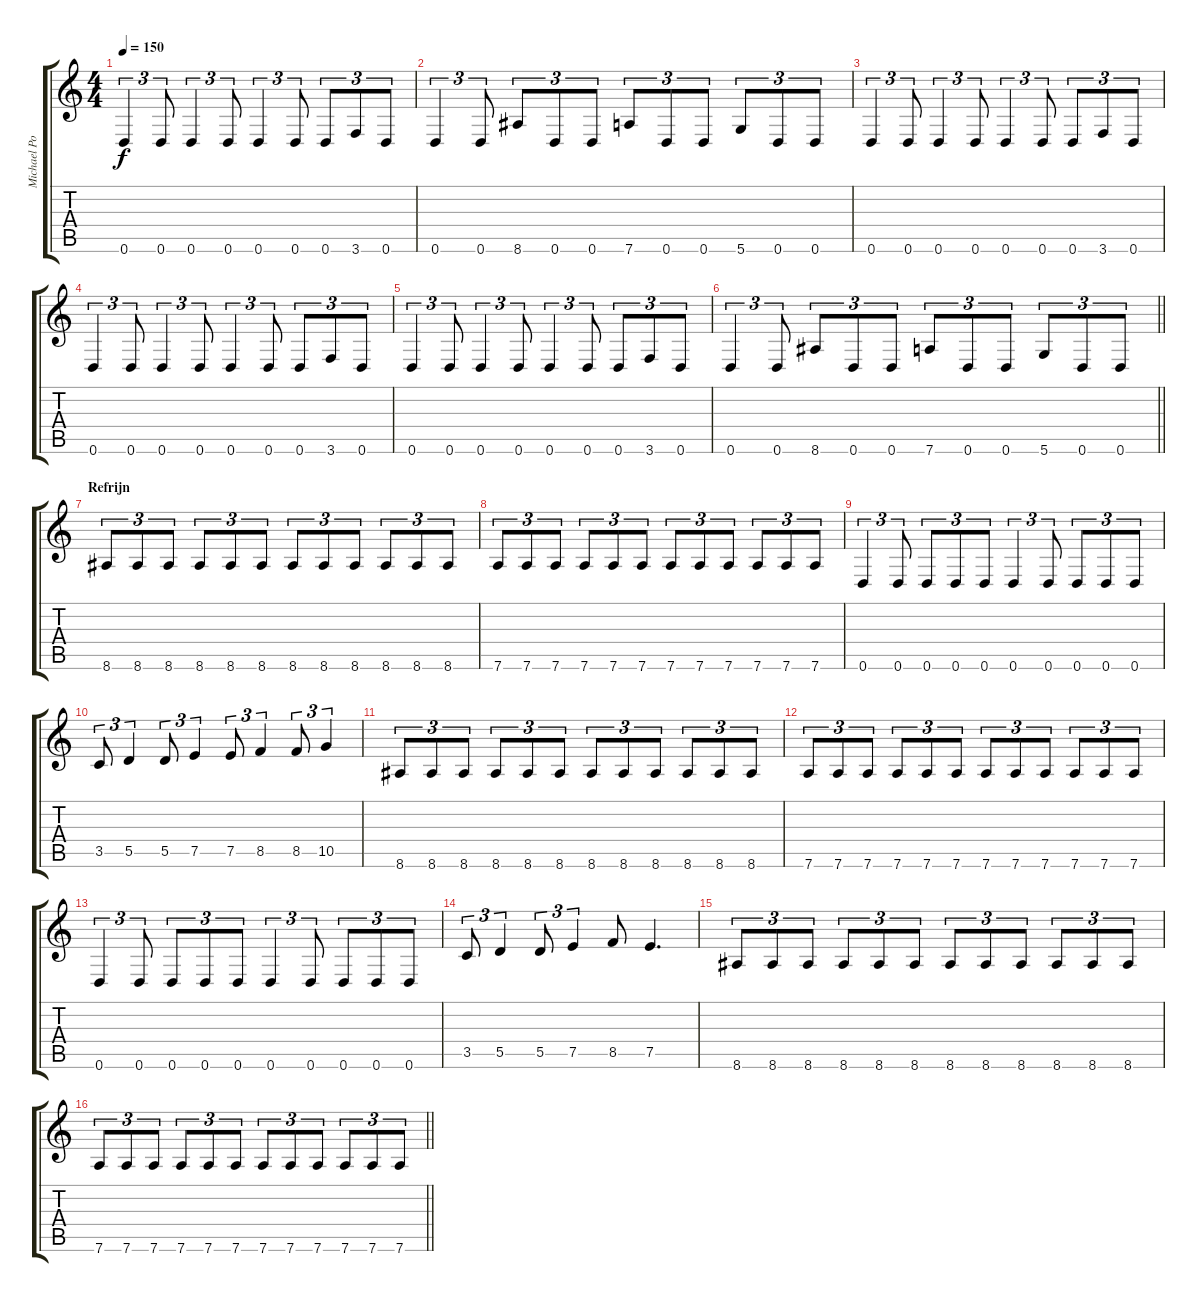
\track ("Michael Poulsen" "Michael Po") {instrument distortionguitar}
\staff {score tabs}
\tuning (E4 B3 G3 D3 A2 D2) {hide}
\ts (4 4)
\tempo 150
\clef g2
\ks c
0.6.4{tu (3 2) dy f} 0.6.8{tu (3 2)} 0.6.4{tu (3 2)} 0.6.8{tu (3 2)} 0.6.4{tu (3 2)} 0.6.8{tu (3 2)} 0.6.8{tu (3 2)} 3.6.8{tu (3 2)} 0.6.8{tu (3 2)} |
0.6.4{tu (3 2)} 0.6.8{tu (3 2)} 8.6.8{tu (3 2)} 0.6.8{tu (3 2)} 0.6.8{tu (3 2)} 7.6.8{tu (3 2)} 0.6.8{tu (3 2)} 0.6.8{tu (3 2)} 5.6.8{tu (3 2)} 0.6.8{tu (3 2)} 0.6.8{tu (3 2)} |
0.6.4{tu (3 2)} 0.6.8{tu (3 2)} 0.6.4{tu (3 2)} 0.6.8{tu (3 2)} 0.6.4{tu (3 2)} 0.6.8{tu (3 2)} 0.6.8{tu (3 2)} 3.6.8{tu (3 2)} 0.6.8{tu (3 2)} |
0.6.4{tu (3 2)} 0.6.8{tu (3 2)} 0.6.4{tu (3 2)} 0.6.8{tu (3 2)} 0.6.4{tu (3 2)} 0.6.8{tu (3 2)} 0.6.8{tu (3 2)} 3.6.8{tu (3 2)} 0.6.8{tu (3 2)} |
0.6.4{tu (3 2)} 0.6.8{tu (3 2)} 0.6.4{tu (3 2)} 0.6.8{tu (3 2)} 0.6.4{tu (3 2)} 0.6.8{tu (3 2)} 0.6.8{tu (3 2)} 3.6.8{tu (3 2)} 0.6.8{tu (3 2)} |
\barLineRight lightlight
0.6.4{tu (3 2)} 0.6.8{tu (3 2)} 8.6.8{tu (3 2)} 0.6.8{tu (3 2)} 0.6.8{tu (3 2)} 7.6.8{tu (3 2)} 0.6.8{tu (3 2)} 0.6.8{tu (3 2)} 5.6.8{tu (3 2)} 0.6.8{tu (3 2)} 0.6.8{tu (3 2)} |
\section ("" "Refrijn")
8.6.8{tu (3 2)} 8.6.8{tu (3 2)} 8.6.8{tu (3 2)} 8.6.8{tu (3 2)} 8.6.8{tu (3 2)} 8.6.8{tu (3 2)} 8.6.8{tu (3 2)} 8.6.8{tu (3 2)} 8.6.8{tu (3 2)} 8.6.8{tu (3 2)} 8.6.8{tu (3 2)} 8.6.8{tu (3 2)} |
7.6.8{tu (3 2)} 7.6.8{tu (3 2)} 7.6.8{tu (3 2)} 7.6.8{tu (3 2)} 7.6.8{tu (3 2)} 7.6.8{tu (3 2)} 7.6.8{tu (3 2)} 7.6.8{tu (3 2)} 7.6.8{tu (3 2)} 7.6.8{tu (3 2)} 7.6.8{tu (3 2)} 7.6.8{tu (3 2)} |
0.6.4{tu (3 2)} 0.6.8{tu (3 2)} 0.6.8{tu (3 2)} 0.6.8{tu (3 2)} 0.6.8{tu (3 2)} 0.6.4{tu (3 2)} 0.6.8{tu (3 2)} 0.6.8{tu (3 2)} 0.6.8{tu (3 2)} 0.6.8{tu (3 2)} |
3.5.8{tu (3 2)} 5.5.4{tu (3 2)} 5.5.8{tu (3 2)} 7.5.4{tu (3 2)} 7.5.8{tu (3 2)} 8.5.4{tu (3 2)} 8.5.8{tu (3 2)} 10.5.4{tu (3 2)} |
8.6.8{tu (3 2)} 8.6.8{tu (3 2)} 8.6.8{tu (3 2)} 8.6.8{tu (3 2)} 8.6.8{tu (3 2)} 8.6.8{tu (3 2)} 8.6.8{tu (3 2)} 8.6.8{tu (3 2)} 8.6.8{tu (3 2)} 8.6.8{tu (3 2)} 8.6.8{tu (3 2)} 8.6.8{tu (3 2)} |
7.6.8{tu (3 2)} 7.6.8{tu (3 2)} 7.6.8{tu (3 2)} 7.6.8{tu (3 2)} 7.6.8{tu (3 2)} 7.6.8{tu (3 2)} 7.6.8{tu (3 2)} 7.6.8{tu (3 2)} 7.6.8{tu (3 2)} 7.6.8{tu (3 2)} 7.6.8{tu (3 2)} 7.6.8{tu (3 2)} |
0.6.4{tu (3 2)} 0.6.8{tu (3 2)} 0.6.8{tu (3 2)} 0.6.8{tu (3 2)} 0.6.8{tu (3 2)} 0.6.4{tu (3 2)} 0.6.8{tu (3 2)} 0.6.8{tu (3 2)} 0.6.8{tu (3 2)} 0.6.8{tu (3 2)} |
3.5.8{tu (3 2)} 5.5.4{tu (3 2)} 5.5.8{tu (3 2)} 7.5.4{tu (3 2)} 8.5.8 7.5.4{d} |
8.6.8{tu (3 2)} 8.6.8{tu (3 2)} 8.6.8{tu (3 2)} 8.6.8{tu (3 2)} 8.6.8{tu (3 2)} 8.6.8{tu (3 2)} 8.6.8{tu (3 2)} 8.6.8{tu (3 2)} 8.6.8{tu (3 2)} 8.6.8{tu (3 2)} 8.6.8{tu (3 2)} 8.6.8{tu (3 2)} |
\barLineRight lightlight
7.6.8{tu (3 2)} 7.6.8{tu (3 2)} 7.6.8{tu (3 2)} 7.6.8{tu (3 2)} 7.6.8{tu (3 2)} 7.6.8{tu (3 2)} 7.6.8{tu (3 2)} 7.6.8{tu (3 2)} 7.6.8{tu (3 2)} 7.6.8{tu (3 2)} 7.6.8{tu (3 2)} 7.6.8{tu (3 2)}
